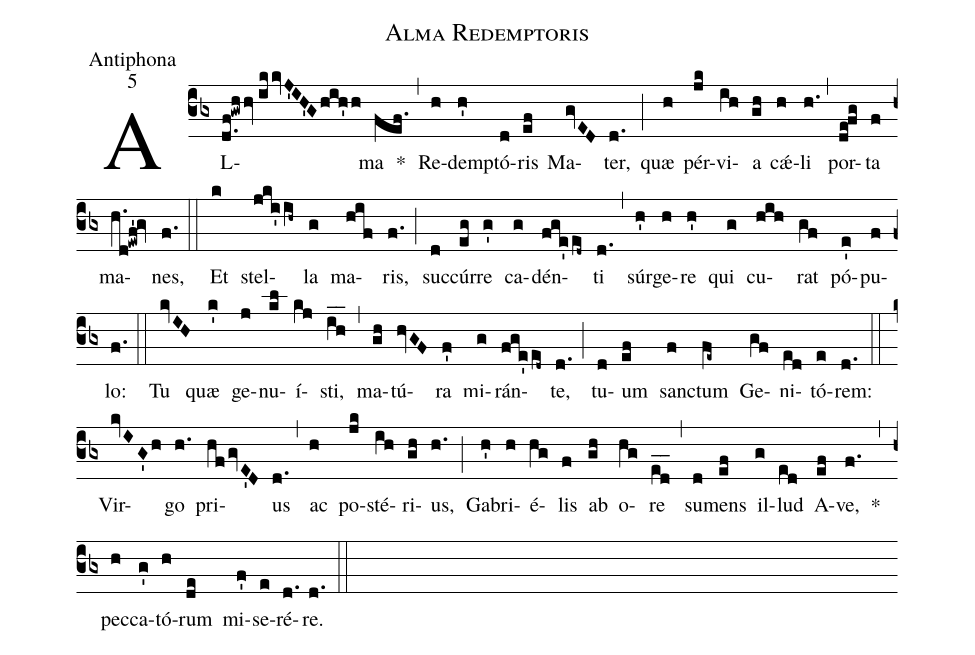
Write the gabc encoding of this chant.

name:Alma Redemptoris;
office-part:Antiphona;
mode:5;
%%
(cb3) AL(d.f!gwhhv//ikkvJ'IH'Ghih'h)ma(fef.) *(,) Re(h)dem(h')ptó(d)ris(ef) Ma(gvED)ter,(d.) (;) quæ(h) pér(jk)vi(ih)a(gh) c<sp>'æ</sp>(h)li(h.) (,) por(de!fg)ta(f) ma(h.d!ewf'!gv)nes,(f.) (::) Et(k) stel(jki'ih~)la(g) ma(hif)ris,(f.) (;) suc(d)cúr(eg)re(g') ca(g)dén(fge'ed~)ti(d.) (,) súr(h')ge(h)re(h') qui(g) cu(hih)rat(gf) pó(e')pu(f)lo:(f.) (::) Tu(kvIH) quæ(k') ge(j)nu(kl)í(kj)sti,(ih__) (,) ma(gh)tú(hvGF)ra(f') mi(g)rán(fge'ed~)te,(d.) (;) tu(d)um(ef) san(f)ctum(fe~) Ge(gf)ni(ed)tó(e)rem:(d.) (::) Vir(kvIG'h)go(h.) pri(hfgvE'D)us(d.) (,) ac(h) po(jk)sté(ih)ri(gh)us,(h.) (;) Ga(h')bri(h)é(hg)lis(f) ab(gh) o(hg)re(ed__) (,) su(d)mens(ef) il(g)lud(ed) A(ef)ve,(f.) *(,) pec(h)ca(g')tó(h)rum(de) mi(f')se(e)ré(d.)re.(d.) (::)
